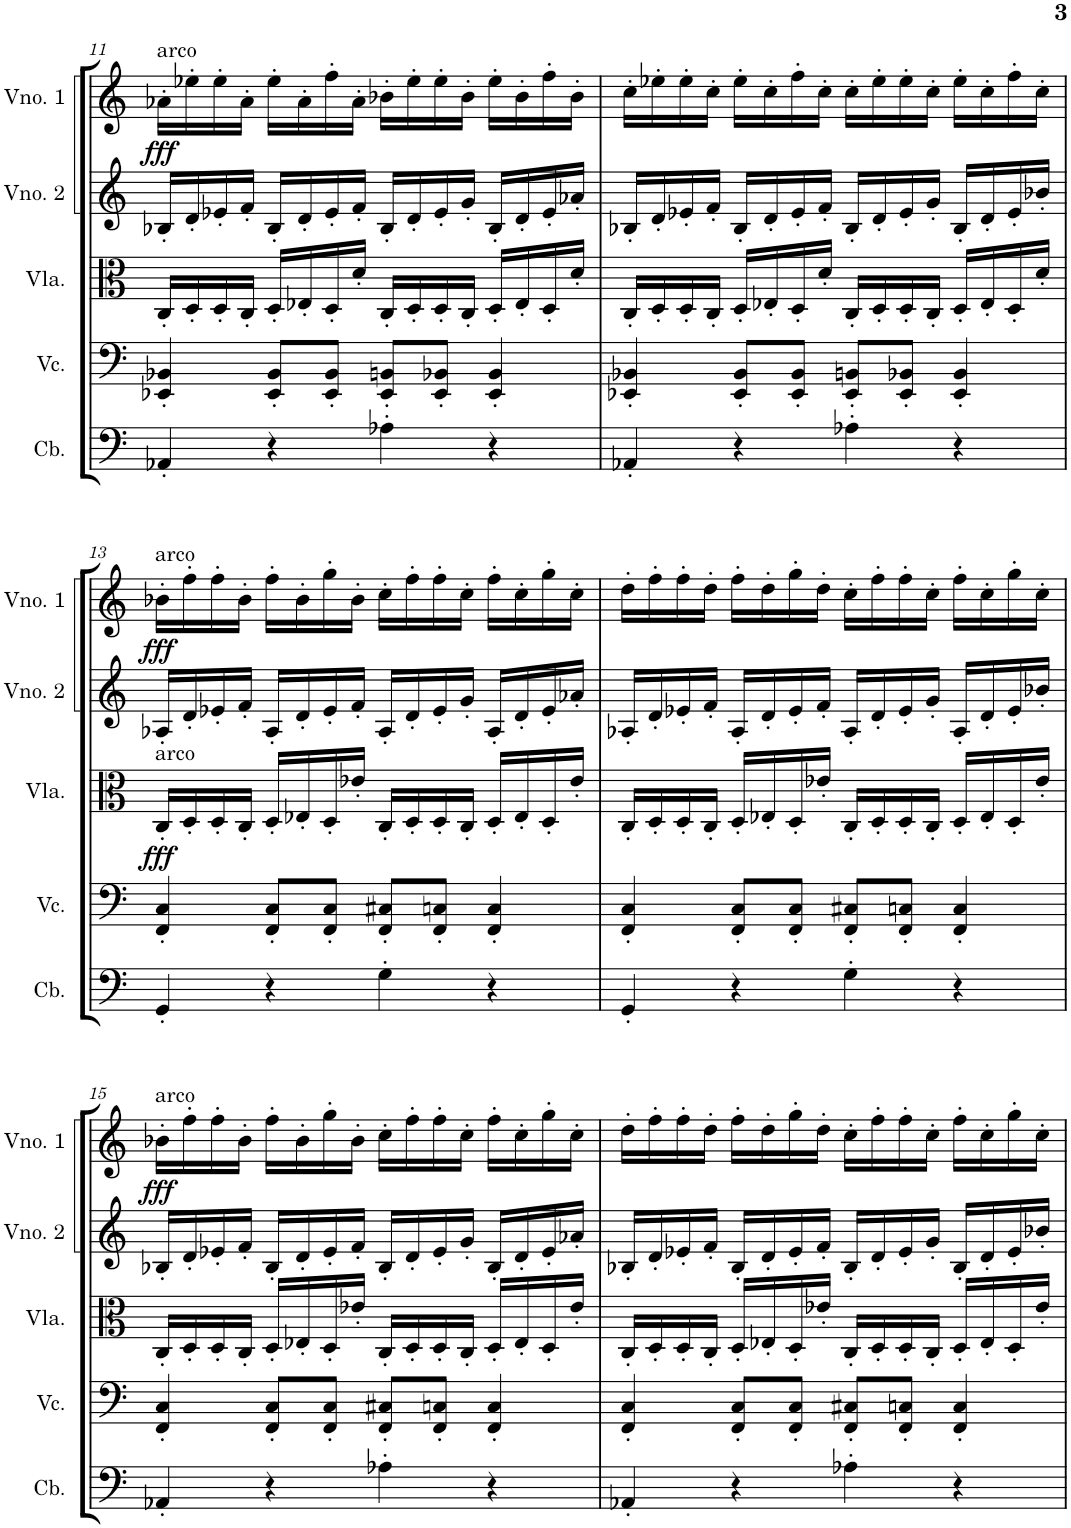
**kern	**kern	**kern	**dynam	**kern	**kern	**dynam
*part5	*part4	*part3	*part3	*part2	*part1	*part1
*staff5	*staff4	*staff3	*staff3	*staff2	*staff1	*staff1
*I"Contrabaixo	*I"Violoncelo	*I"Viola	*	*I"Violino 2	*I"Violino 1	*
*I'Cb.	*I'Vc.	*I'Vla.	*	*I'Vno. 2	*I'Vno. 1	*
!!LO:PB:g=z
*clefF4	*clefF4	*clefC3	*	*clefG2	*clefG2	*
*Trd7c12	*	*	*	*	*	*
*k[]	*k[]	*k[]	*	*k[]	*k[]	*
*M4/4	*M4/4	*M4/4	*	*M4/4	*M4/4	*
=11	=11	=11	=11	=11	=11	=11
!	!	!	!	!	!LO:TX:a:t=arco	!
!	!	!	!	!	!	!LO:DY:b
4AA-X'/	4EE-X/' 4BB-X/'	16C'/LL	.	16B-X'/LL	16a-X'\LL	fff
.	.	16D'/	.	16d'/	16ee-X'\	.
.	.	16D'/	.	16e-X'/	16ee-'\	.
.	.	16C'/JJ	.	16f'/JJ	16a-'\JJ	.
4r	8EE-/' 8BB-/'L	16D'/LL	.	16B-'/LL	16ee-'\LL	.
.	.	16E-X'/	.	16d'/	16a-'\	.
.	8EE-/' 8BB-/'J	16D'/	.	16e-'/	16ff'\	.
.	.	16d'/JJ	.	16f'/JJ	16a-'\JJ	.
4A-X'\	8EE-/' 8BBn/'L	16C'/LL	.	16B-'/LL	16b-X'\LL	.
.	.	16D'/	.	16d'/	16ee-'\	.
.	8EE-/' 8BB-X/'J	16D'/	.	16e-'/	16ee-'\	.
.	.	16C'/JJ	.	16g'/JJ	16b-'\JJ	.
4r	4EE-/' 4BB-/'	16D'/LL	.	16B-'/LL	16ee-'\LL	.
.	.	16E-'/	.	16d'/	16b-'\	.
.	.	16D'/	.	16e-'/	16ff'\	.
.	.	16d'/JJ	.	16a-X'/JJ	16b-'\JJ	.
=12	=12	=12	=12	=12	=12	=12
4AA-X'/	4EE-X/' 4BB-X/'	16C'/LL	.	16B-X'/LL	16cc'\LL	.
.	.	16D'/	.	16d'/	16ee-X'\	.
.	.	16D'/	.	16e-X'/	16ee-'\	.
.	.	16C'/JJ	.	16f'/JJ	16cc'\JJ	.
4r	8EE-/' 8BB-/'L	16D'/LL	.	16B-'/LL	16ee-'\LL	.
.	.	16E-X'/	.	16d'/	16cc'\	.
.	8EE-/' 8BB-/'J	16D'/	.	16e-'/	16ff'\	.
.	.	16d'/JJ	.	16f'/JJ	16cc'\JJ	.
4A-X'\	8EE-/' 8BBn/'L	16C'/LL	.	16B-'/LL	16cc'\LL	.
.	.	16D'/	.	16d'/	16ee-'\	.
.	8EE-/' 8BB-X/'J	16D'/	.	16e-'/	16ee-'\	.
.	.	16C'/JJ	.	16g'/JJ	16cc'\JJ	.
4r	4EE-/' 4BB-/'	16D'/LL	.	16B-'/LL	16ee-'\LL	.
.	.	16E-'/	.	16d'/	16cc'\	.
.	.	16D'/	.	16e-'/	16ff'\	.
.	.	16d'/JJ	.	16b-X'/JJ	16cc'\JJ	.
!!LO:LB:g=z
=13	=13	=13	=13	=13	=13	=13
!	!	!	!	!	!LO:TX:a:t=arco	!
!	!	!LO:TX:a:t=arco	!	!	!	!
!	!	!	!LO:DY:b	!	!	!LO:DY:b
4GG'/	4FF/' 4C/'	16C'/LL	fff	16A-X'/LL	16b-X'\LL	fff
.	.	16D'/	.	16d'/	16ff'\	.
.	.	16D'/	.	16e-X'/	16ff'\	.
.	.	16C'/JJ	.	16f'/JJ	16b-'\JJ	.
4r	8FF/' 8C/'L	16D'/LL	.	16A-'/LL	16ff'\LL	.
.	.	16E-X'/	.	16d'/	16b-'\	.
.	8FF/' 8C/'J	16D'/	.	16e-'/	16gg'\	.
.	.	16e-X'/JJ	.	16f'/JJ	16b-'\JJ	.
4G'\	8FF/' 8C#X/'L	16C'/LL	.	16A-'/LL	16cc'\LL	.
.	.	16D'/	.	16d'/	16ff'\	.
.	8FF/' 8Cn/'J	16D'/	.	16e-'/	16ff'\	.
.	.	16C'/JJ	.	16g'/JJ	16cc'\JJ	.
4r	4FF/' 4C/'	16D'/LL	.	16A-'/LL	16ff'\LL	.
.	.	16E-'/	.	16d'/	16cc'\	.
.	.	16D'/	.	16e-'/	16gg'\	.
.	.	16e-'/JJ	.	16a-X'/JJ	16cc'\JJ	.
=14	=14	=14	=14	=14	=14	=14
4GG'/	4FF/' 4C/'	16C'/LL	.	16A-X'/LL	16dd'\LL	.
.	.	16D'/	.	16d'/	16ff'\	.
.	.	16D'/	.	16e-X'/	16ff'\	.
.	.	16C'/JJ	.	16f'/JJ	16dd'\JJ	.
4r	8FF/' 8C/'L	16D'/LL	.	16A-'/LL	16ff'\LL	.
.	.	16E-X'/	.	16d'/	16dd'\	.
.	8FF/' 8C/'J	16D'/	.	16e-'/	16gg'\	.
.	.	16e-X'/JJ	.	16f'/JJ	16dd'\JJ	.
4G'\	8FF/' 8C#X/'L	16C'/LL	.	16A-'/LL	16cc'\LL	.
.	.	16D'/	.	16d'/	16ff'\	.
.	8FF/' 8Cn/'J	16D'/	.	16e-'/	16ff'\	.
.	.	16C'/JJ	.	16g'/JJ	16cc'\JJ	.
4r	4FF/' 4C/'	16D'/LL	.	16A-'/LL	16ff'\LL	.
.	.	16E-'/	.	16d'/	16cc'\	.
.	.	16D'/	.	16e-'/	16gg'\	.
.	.	16e-'/JJ	.	16b-X'/JJ	16cc'\JJ	.
!!LO:LB:g=z
=15	=15	=15	=15	=15	=15	=15
!	!	!	!	!	!LO:TX:a:t=arco	!
!	!	!	!	!	!	!LO:DY:b
4AA-X'/	4FF/' 4C/'	16C'/LL	.	16B-X'/LL	16b-X'\LL	fff
.	.	16D'/	.	16d'/	16ff'\	.
.	.	16D'/	.	16e-X'/	16ff'\	.
.	.	16C'/JJ	.	16f'/JJ	16b-'\JJ	.
4r	8FF/' 8C/'L	16D'/LL	.	16B-'/LL	16ff'\LL	.
.	.	16E-X'/	.	16d'/	16b-'\	.
.	8FF/' 8C/'J	16D'/	.	16e-'/	16gg'\	.
.	.	16e-X'/JJ	.	16f'/JJ	16b-'\JJ	.
4A-X'\	8FF/' 8C#X/'L	16C'/LL	.	16B-'/LL	16cc'\LL	.
.	.	16D'/	.	16d'/	16ff'\	.
.	8FF/' 8Cn/'J	16D'/	.	16e-'/	16ff'\	.
.	.	16C'/JJ	.	16g'/JJ	16cc'\JJ	.
4r	4FF/' 4C/'	16D'/LL	.	16B-'/LL	16ff'\LL	.
.	.	16E-'/	.	16d'/	16cc'\	.
.	.	16D'/	.	16e-'/	16gg'\	.
.	.	16e-'/JJ	.	16a-X'/JJ	16cc'\JJ	.
=16	=16	=16	=16	=16	=16	=16
4AA-X'/	4FF/' 4C/'	16C'/LL	.	16B-X'/LL	16dd'\LL	.
.	.	16D'/	.	16d'/	16ff'\	.
.	.	16D'/	.	16e-X'/	16ff'\	.
.	.	16C'/JJ	.	16f'/JJ	16dd'\JJ	.
4r	8FF/' 8C/'L	16D'/LL	.	16B-'/LL	16ff'\LL	.
.	.	16E-X'/	.	16d'/	16dd'\	.
.	8FF/' 8C/'J	16D'/	.	16e-'/	16gg'\	.
.	.	16e-X'/JJ	.	16f'/JJ	16dd'\JJ	.
4A-X'\	8FF/' 8C#X/'L	16C'/LL	.	16B-'/LL	16cc'\LL	.
.	.	16D'/	.	16d'/	16ff'\	.
.	8FF/' 8Cn/'J	16D'/	.	16e-'/	16ff'\	.
.	.	16C'/JJ	.	16g'/JJ	16cc'\JJ	.
4r	4FF/' 4C/'	16D'/LL	.	16B-'/LL	16ff'\LL	.
.	.	16E-'/	.	16d'/	16cc'\	.
.	.	16D'/	.	16e-'/	16gg'\	.
.	.	16e-'/JJ	.	16b-X'/JJ	16cc'\JJ	.
=	=	=	=	=	=	=
*-	*-	*-	*-	*-	*-	*-
